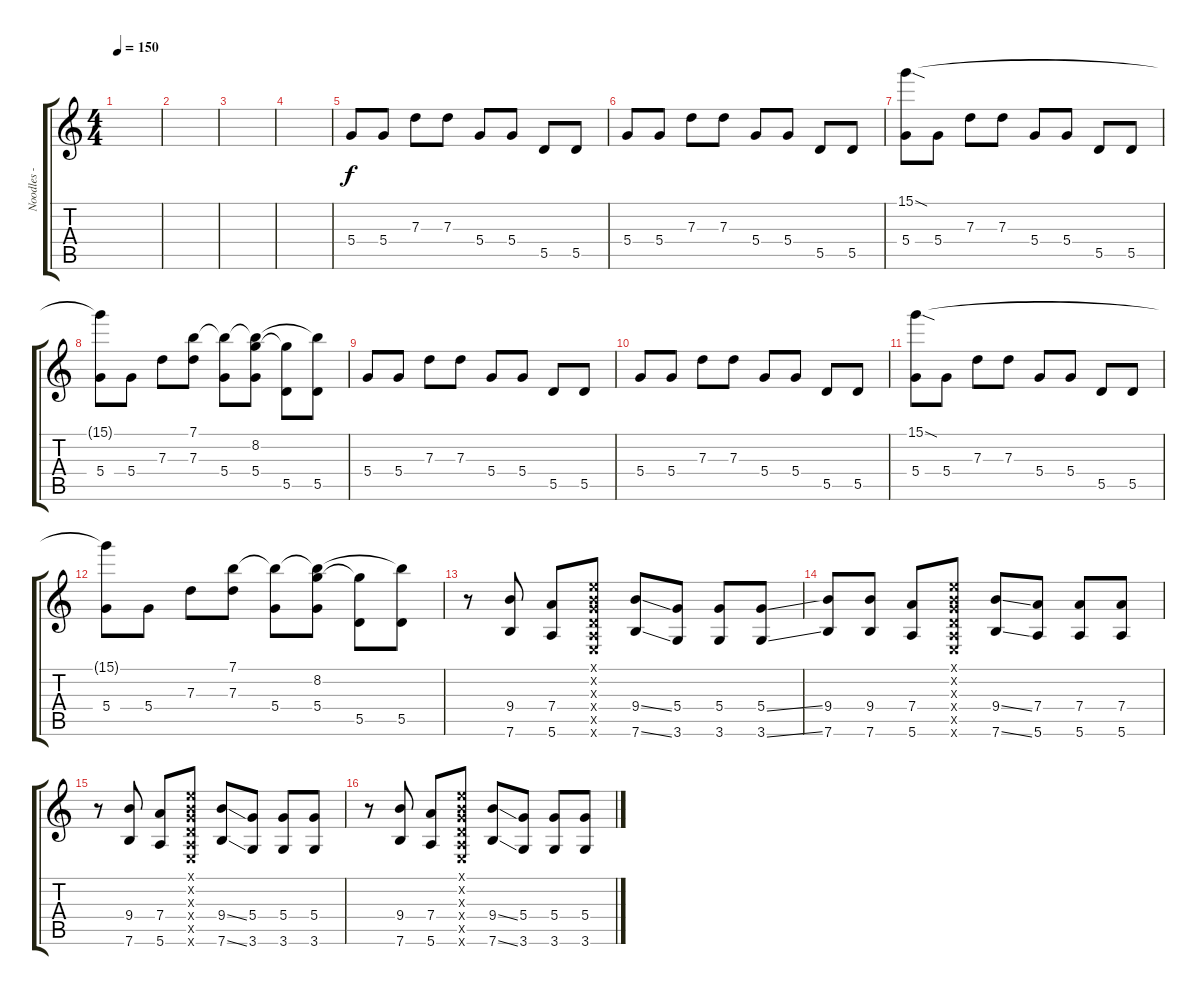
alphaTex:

\track ("Noodles - Guitar" "Noodles - ") {instrument overdrivenguitar}
\staff {score tabs}
\tuning (E4 B3 G3 D3 A2 E2) {hide}
\ts (4 4)
\tempo 150
\clef g2
\ks c
|
|
|
|
5.4.8 5.4.8 7.3.8 7.3.8 5.4.8 5.4.8 5.5.8 5.5.8 |
5.4.8 5.4.8 7.3.8 7.3.8 5.4.8 5.4.8 5.5.8 5.5.8 |
(15.1{sod} 5.4).8 5.4.8 7.3.8 7.3.8 5.4.8 5.4.8 5.5.8 5.5.8 |
(15.1{t} 5.4).8 5.4.8 7.3.8 (7.1 7.3).8 (7.1{t} 5.4).8 (7.1{t} 8.2 5.4).8 (8.2{t} 5.5).8 (7.1{t} 5.5).8 |
5.4.8 5.4.8 7.3.8 7.3.8 5.4.8 5.4.8 5.5.8 5.5.8 |
5.4.8 5.4.8 7.3.8 7.3.8 5.4.8 5.4.8 5.5.8 5.5.8 |
(15.1{sod} 5.4).8 5.4.8 7.3.8 7.3.8 5.4.8 5.4.8 5.5.8 5.5.8 |
(15.1{t} 5.4).8 5.4.8 7.3.8 (7.1 7.3).8 (7.1{t} 5.4).8 (7.1{t} 8.2 5.4).8 (8.2{t} 5.5).8 (7.1{t} 5.5).8 |
r.8{volume 16 instrument distortionguitar} (9.4 7.6).8 (7.4 5.6).8 (0.1{x} 0.2{x} 0.3{x} 0.4{x} 0.5{x} 0.6{x}).8 (9.4{ss} 7.6{ss}).8 (5.4 3.6).8 (5.4 3.6).8 (5.4{ss} 3.6{ss}).8 |
(9.4 7.6).8 (9.4 7.6).8 (7.4 5.6).8 (0.1{x} 0.2{x} 0.3{x} 0.4{x} 0.5{x} 0.6{x}).8 (9.4{ss} 7.6{ss}).8 (7.4 5.6).8 (7.4 5.6).8 (7.4 5.6).8 |
r.8 (9.4 7.6).8 (7.4 5.6).8 (0.1{x} 0.2{x} 0.3{x} 0.4{x} 0.5{x} 0.6{x}).8 (9.4{ss} 7.6{ss}).8 (5.4 3.6).8 (5.4 3.6).8 (5.4 3.6).8 |
r.8 (9.4 7.6).8 (7.4 5.6).8 (0.1{x} 0.2{x} 0.3{x} 0.4{x} 0.5{x} 0.6{x}).8 (9.4{ss} 7.6{ss}).8 (5.4 3.6).8 (5.4 3.6).8 (5.4 3.6).8
